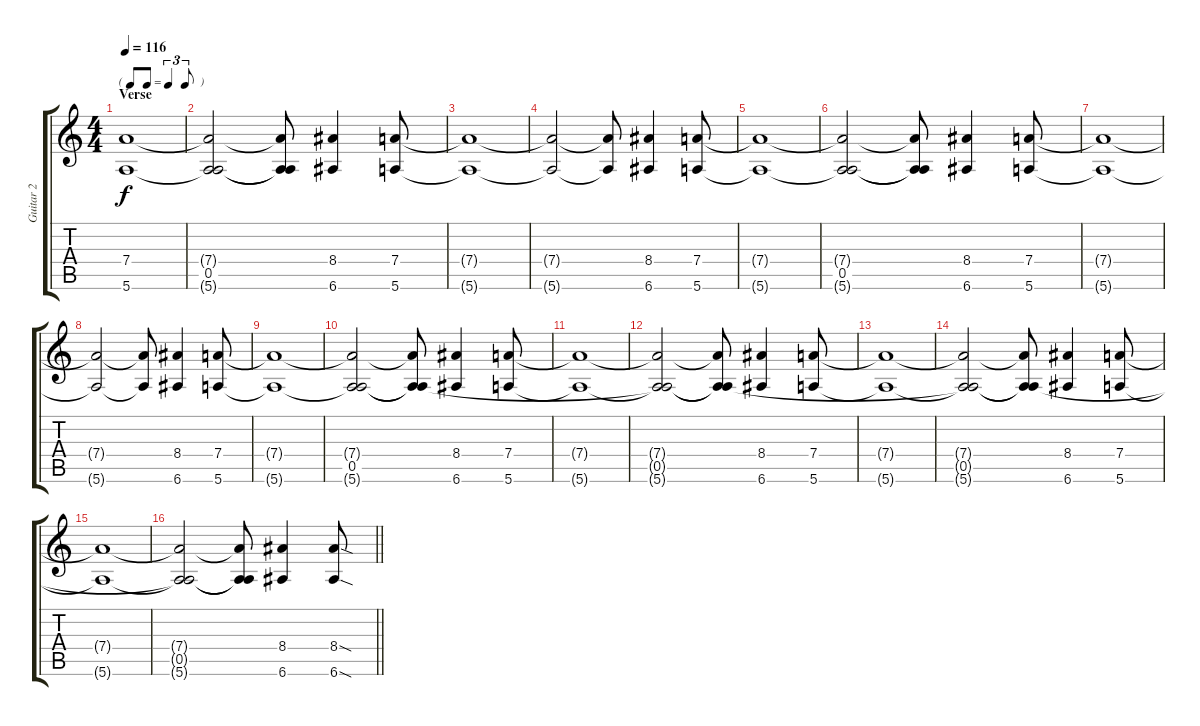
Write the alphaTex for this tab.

\track ("Guitar 2" "Guitar 2") {instrument overdrivenguitar}
\staff {score tabs}
\tuning (E4 B3 G3 D3 A2 E2) {hide}
\ts (4 4)
\tf triplet8th
\section ("" "Verse")
\tempo 116
\clef g2
\ks c
(7.4{t} 5.6{t}).1{dy f} |
(7.4{t} 0.5 5.6{t}).2 (7.4{t} 0.5{t} 5.6{t}).8 (8.4 6.6).4 (7.4 5.6).8 |
(7.4{t} 5.6{t}).1 |
(7.4{t} 5.6{t}).2 (7.4{t} 5.6{t}).8 (8.4 6.6).4 (7.4 5.6).8 |
(7.4{t} 5.6{t}).1 |
(7.4{t} 0.5 5.6{t}).2 (7.4{t} 0.5{t} 5.6{t}).8 (8.4 6.6).4 (7.4 5.6).8 |
(7.4{t} 5.6{t}).1 |
(7.4{t} 5.6{t}).2 (7.4{t} 5.6{t}).8 (8.4 6.6).4 (7.4 5.6).8 |
(7.4{t} 5.6{t}).1 |
(7.4{t} 0.5 5.6{t}).2 (7.4{t} 0.5{t} 5.6{t}).8 (8.4 6.6).4 (7.4 5.6).8 |
(7.4{t} 5.6{t}).1 |
(7.4{t} 0.5{t} 5.6{t}).2 (7.4{t} 0.5{t} 5.6{t}).8 (8.4 6.6).4 (7.4 5.6).8 |
(7.4{t} 5.6{t}).1 |
(7.4{t} 0.5{t} 5.6{t}).2 (7.4{t} 0.5{t} 5.6{t}).8 (8.4 6.6).4 (7.4 5.6).8 |
(7.4{t} 5.6{t}).1 |
\barLineRight lightlight
(7.4{t} 0.5{t} 5.6{t}).2 (7.4{t} 0.5{t} 5.6{t}).8 (8.4 6.6).4 (8.4{sod} 6.6{sod}).8
